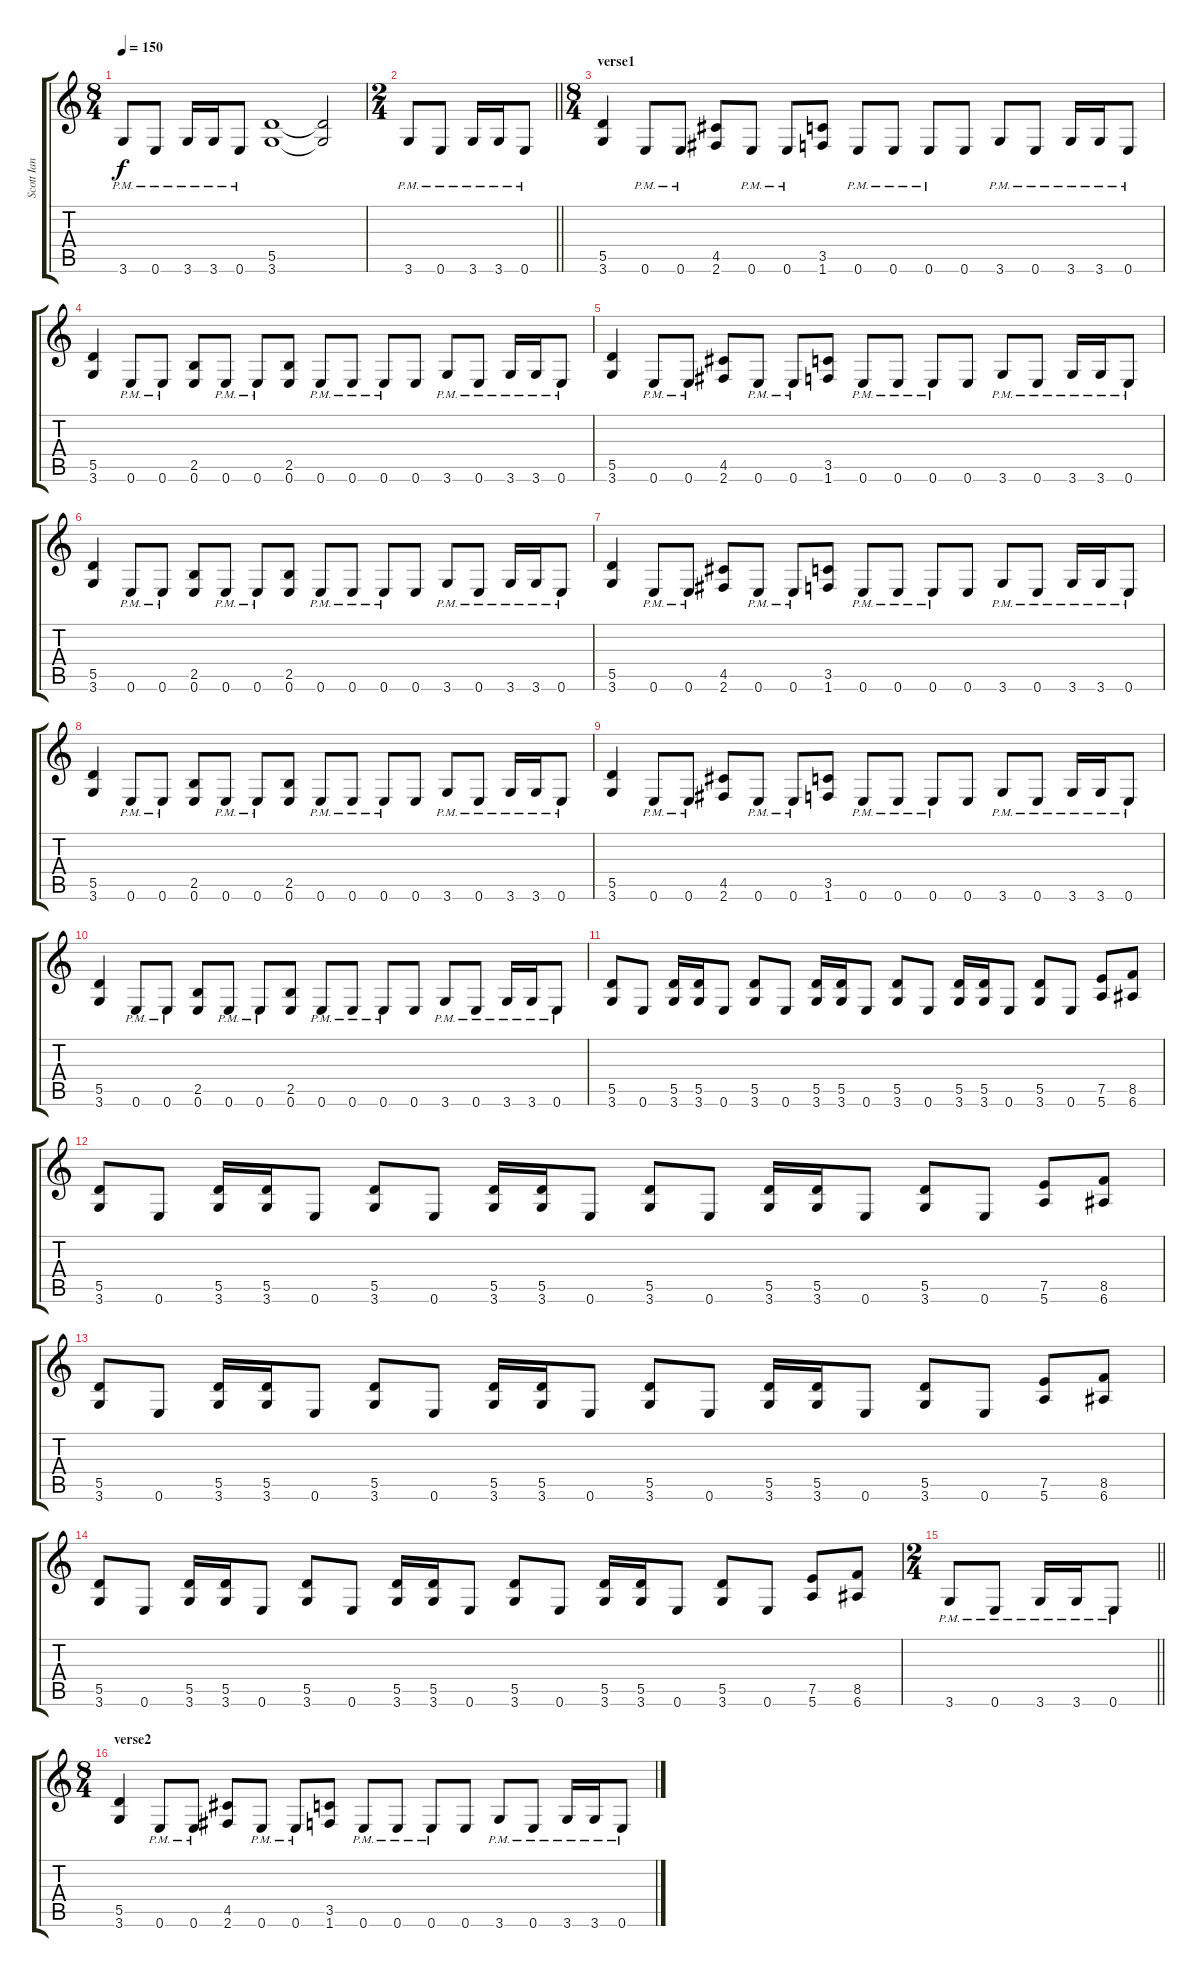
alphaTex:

\track ("Scott Ian" "Scott Ian") {instrument distortionguitar}
\staff {score tabs}
\tuning (E4 B3 G3 D3 A2 E2) {hide}
\ts (8 4)
\tempo 150
\clef g2
\ks c
3.6{pm}.8{dy f} 0.6{pm}.8 3.6{pm}.16 3.6{pm}.16 0.6{pm}.8 (5.5 3.6).1 (5.5{t} 3.6{t}).2 |
\ts (2 4)
\barLineRight lightlight
3.6{pm}.8 0.6{pm}.8 3.6{pm}.16 3.6{pm}.16 0.6{pm}.8 |
\ts (8 4)
\section ("" "verse1")
(5.5 3.6).4 0.6{pm}.8 0.6{pm}.8 (4.5 2.6).8 0.6{pm}.8 0.6{pm}.8 (3.5 1.6).8 0.6{pm}.8 0.6{pm}.8 0.6{pm}.8 0.6.8 3.6{pm}.8 0.6{pm}.8 3.6{pm}.16 3.6{pm}.16 0.6{pm}.8 |
(5.5 3.6).4 0.6{pm}.8 0.6{pm}.8 (2.5 0.6).8 0.6{pm}.8 0.6{pm}.8 (2.5 0.6).8 0.6{pm}.8 0.6{pm}.8 0.6{pm}.8 0.6.8 3.6{pm}.8 0.6{pm}.8 3.6{pm}.16 3.6{pm}.16 0.6{pm}.8 |
(5.5 3.6).4 0.6{pm}.8 0.6{pm}.8 (4.5 2.6).8 0.6{pm}.8 0.6{pm}.8 (3.5 1.6).8 0.6{pm}.8 0.6{pm}.8 0.6{pm}.8 0.6.8 3.6{pm}.8 0.6{pm}.8 3.6{pm}.16 3.6{pm}.16 0.6{pm}.8 |
(5.5 3.6).4 0.6{pm}.8 0.6{pm}.8 (2.5 0.6).8 0.6{pm}.8 0.6{pm}.8 (2.5 0.6).8 0.6{pm}.8 0.6{pm}.8 0.6{pm}.8 0.6.8 3.6{pm}.8 0.6{pm}.8 3.6{pm}.16 3.6{pm}.16 0.6{pm}.8 |
(5.5 3.6).4 0.6{pm}.8 0.6{pm}.8 (4.5 2.6).8 0.6{pm}.8 0.6{pm}.8 (3.5 1.6).8 0.6{pm}.8 0.6{pm}.8 0.6{pm}.8 0.6.8 3.6{pm}.8 0.6{pm}.8 3.6{pm}.16 3.6{pm}.16 0.6{pm}.8 |
(5.5 3.6).4 0.6{pm}.8 0.6{pm}.8 (2.5 0.6).8 0.6{pm}.8 0.6{pm}.8 (2.5 0.6).8 0.6{pm}.8 0.6{pm}.8 0.6{pm}.8 0.6.8 3.6{pm}.8 0.6{pm}.8 3.6{pm}.16 3.6{pm}.16 0.6{pm}.8 |
(5.5 3.6).4 0.6{pm}.8 0.6{pm}.8 (4.5 2.6).8 0.6{pm}.8 0.6{pm}.8 (3.5 1.6).8 0.6{pm}.8 0.6{pm}.8 0.6{pm}.8 0.6.8 3.6{pm}.8 0.6{pm}.8 3.6{pm}.16 3.6{pm}.16 0.6{pm}.8 |
(5.5 3.6).4 0.6{pm}.8 0.6{pm}.8 (2.5 0.6).8 0.6{pm}.8 0.6{pm}.8 (2.5 0.6).8 0.6{pm}.8 0.6{pm}.8 0.6{pm}.8 0.6.8 3.6{pm}.8 0.6{pm}.8 3.6{pm}.16 3.6{pm}.16 0.6{pm}.8 |
(5.5 3.6).8 0.6.8 (5.5 3.6).16 (5.5 3.6).16 0.6.8 (5.5 3.6).8 0.6.8 (5.5 3.6).16 (5.5 3.6).16 0.6.8 (5.5 3.6).8 0.6.8 (5.5 3.6).16 (5.5 3.6).16 0.6.8 (5.5 3.6).8 0.6.8 (7.5 5.6).8 (8.5 6.6).8 |
(5.5 3.6).8 0.6.8 (5.5 3.6).16 (5.5 3.6).16 0.6.8 (5.5 3.6).8 0.6.8 (5.5 3.6).16 (5.5 3.6).16 0.6.8 (5.5 3.6).8 0.6.8 (5.5 3.6).16 (5.5 3.6).16 0.6.8 (5.5 3.6).8 0.6.8 (7.5 5.6).8 (8.5 6.6).8 |
(5.5 3.6).8 0.6.8 (5.5 3.6).16 (5.5 3.6).16 0.6.8 (5.5 3.6).8 0.6.8 (5.5 3.6).16 (5.5 3.6).16 0.6.8 (5.5 3.6).8 0.6.8 (5.5 3.6).16 (5.5 3.6).16 0.6.8 (5.5 3.6).8 0.6.8 (7.5 5.6).8 (8.5 6.6).8 |
(5.5 3.6).8 0.6.8 (5.5 3.6).16 (5.5 3.6).16 0.6.8 (5.5 3.6).8 0.6.8 (5.5 3.6).16 (5.5 3.6).16 0.6.8 (5.5 3.6).8 0.6.8 (5.5 3.6).16 (5.5 3.6).16 0.6.8 (5.5 3.6).8 0.6.8 (7.5 5.6).8 (8.5 6.6).8 |
\ts (2 4)
\barLineRight lightlight
3.6{pm}.8 0.6{pm}.8 3.6{pm}.16 3.6{pm}.16 0.6{pm}.8 |
\ts (8 4)
\section ("" "verse2")
(5.5 3.6).4 0.6{pm}.8 0.6{pm}.8 (4.5 2.6).8 0.6{pm}.8 0.6{pm}.8 (3.5 1.6).8 0.6{pm}.8 0.6{pm}.8 0.6{pm}.8 0.6.8 3.6{pm}.8 0.6{pm}.8 3.6{pm}.16 3.6{pm}.16 0.6{pm}.8
